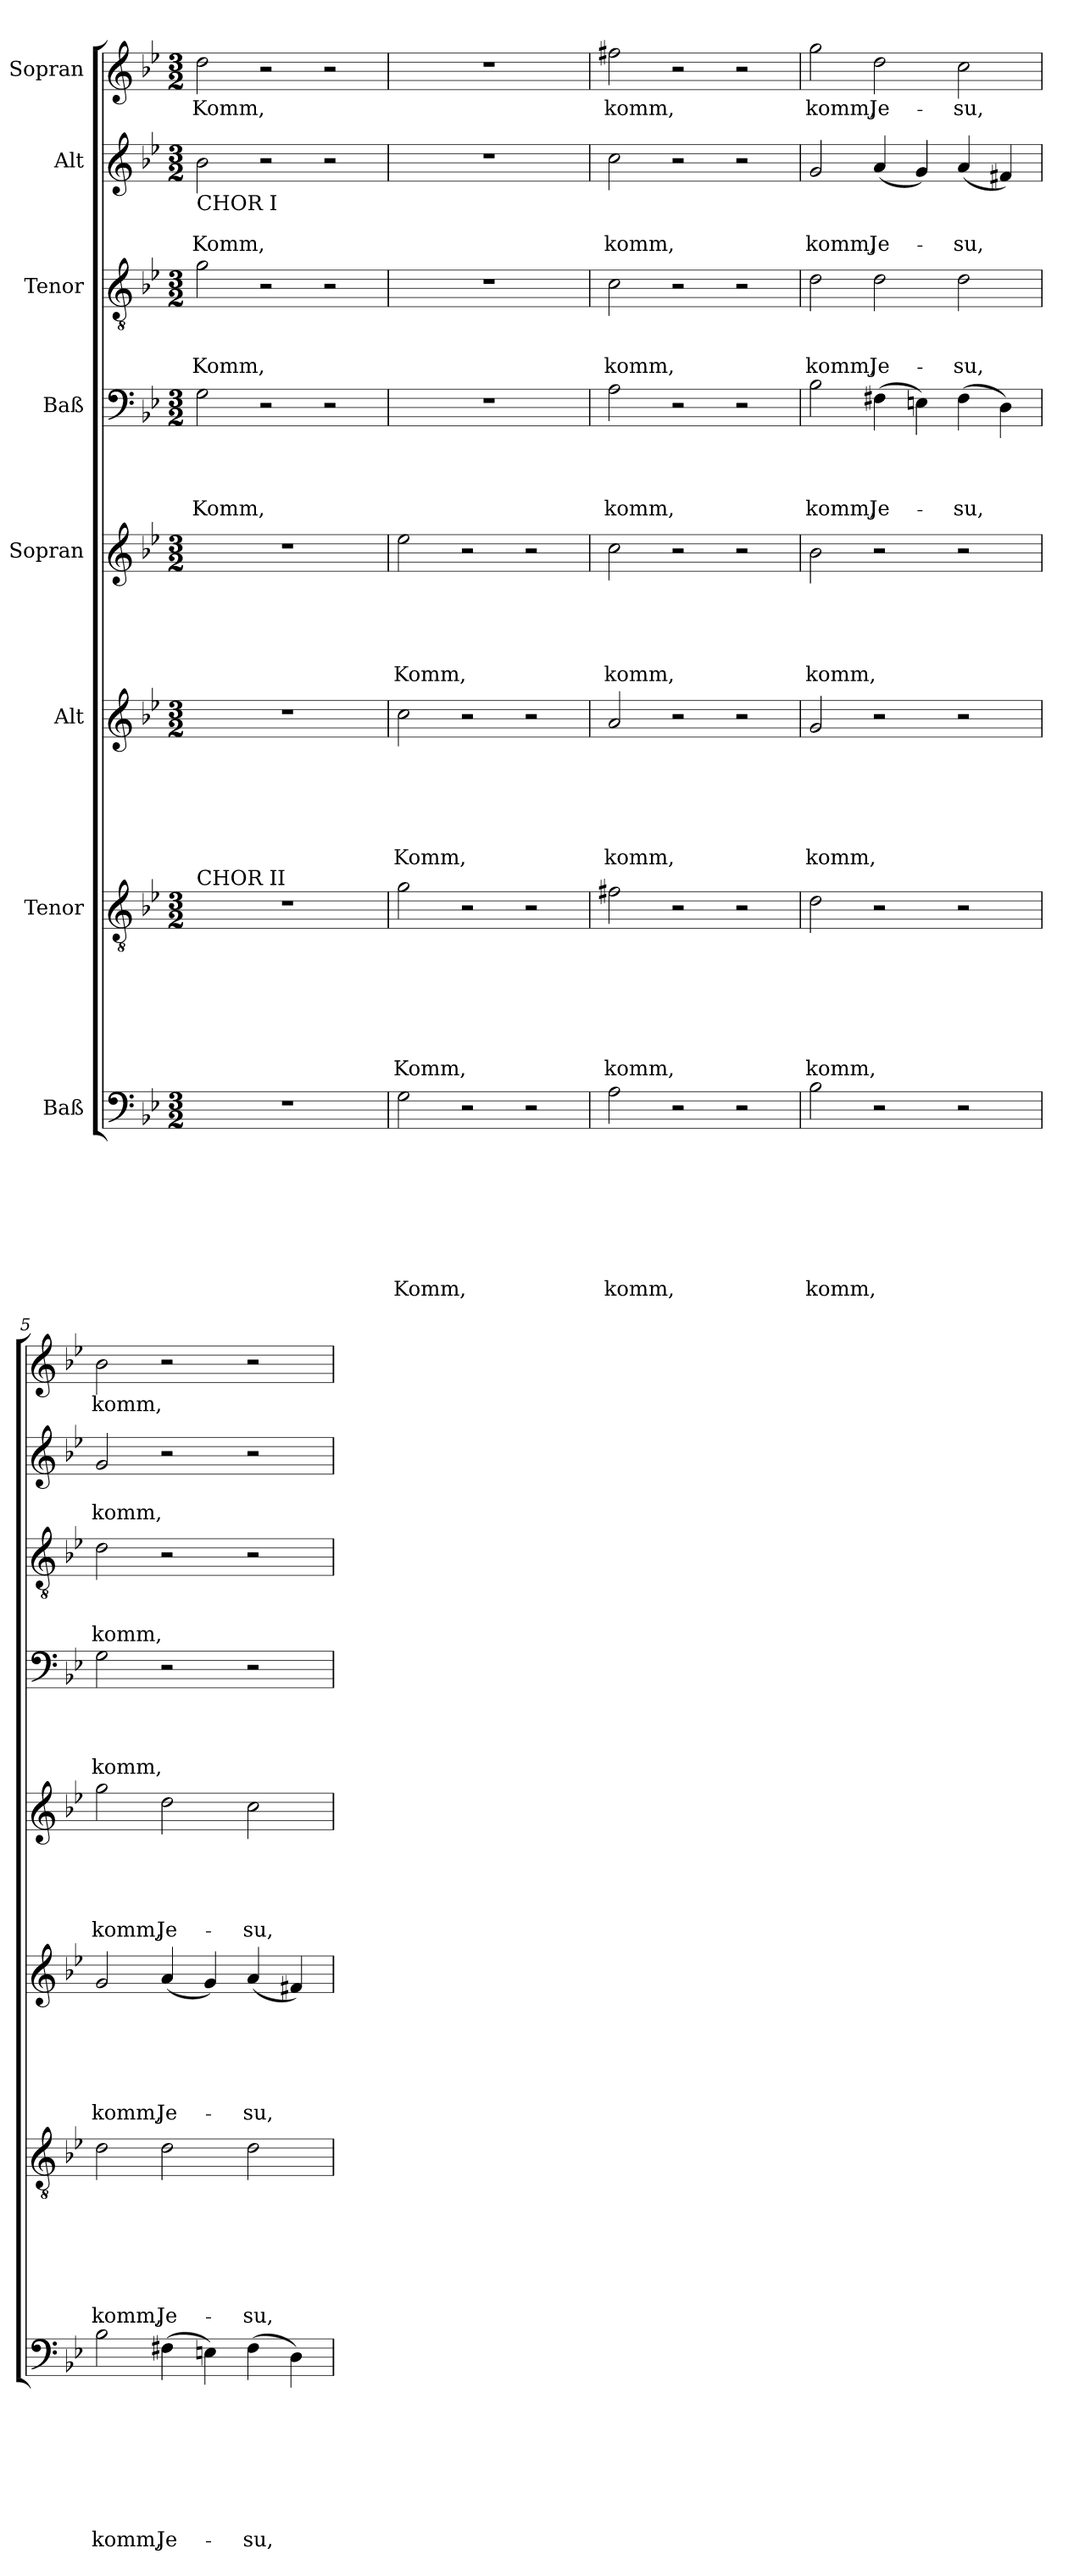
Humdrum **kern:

**kern	**text	**text	**text	**text	**text	**text	**text	**text	**kern	**text	**text	**text	**text	**text	**text	**text	**kern	**text	**text	**text	**text	**text	**text	**kern	**text	**text	**text	**text	**text	**kern	**text	**text	**text	**text	**kern	**text	**text	**text	**kern	**text	**text	**kern	**text
*part8	*part8	*part8	*part8	*part8	*part8	*part8	*part8	*part8	*part7	*part7	*part7	*part7	*part7	*part7	*part7	*part7	*part6	*part6	*part6	*part6	*part6	*part6	*part6	*part5	*part5	*part5	*part5	*part5	*part5	*part4	*part4	*part4	*part4	*part4	*part3	*part3	*part3	*part3	*part2	*part2	*part2	*part1	*part1
*staff8	*staff8	*staff8	*staff8	*staff8	*staff8	*staff8	*staff8	*staff8	*staff7	*staff7	*staff7	*staff7	*staff7	*staff7	*staff7	*staff7	*staff6	*staff6	*staff6	*staff6	*staff6	*staff6	*staff6	*staff5	*staff5	*staff5	*staff5	*staff5	*staff5	*staff4	*staff4	*staff4	*staff4	*staff4	*staff3	*staff3	*staff3	*staff3	*staff2	*staff2	*staff2	*staff1	*staff1
*I"Baß	*	*	*	*	*	*	*	*	*I"Tenor	*	*	*	*	*	*	*	*I"Alt	*	*	*	*	*	*	*I"Sopran	*	*	*	*	*	*I"Baß	*	*	*	*	*I"Tenor	*	*	*	*I"Alt	*	*	*I"Sopran	*
*clefF4	*	*	*	*	*	*	*	*	*clefGv2	*	*	*	*	*	*	*	*clefG2	*	*	*	*	*	*	*clefG2	*	*	*	*	*	*clefF4	*	*	*	*	*clefGv2	*	*	*	*clefG2	*	*	*clefG2	*
*k[b-e-]	*	*	*	*	*	*	*	*	*k[b-e-]	*	*	*	*	*	*	*	*k[b-e-]	*	*	*	*	*	*	*k[b-e-]	*	*	*	*	*	*k[b-e-]	*	*	*	*	*k[b-e-]	*	*	*	*k[b-e-]	*	*	*k[b-e-]	*
*g:	*	*	*	*	*	*	*	*	*g:	*	*	*	*	*	*	*	*g:	*	*	*	*	*	*	*g:	*	*	*	*	*	*g:	*	*	*	*	*g:	*	*	*	*g:	*	*	*g:	*
*M3/2	*	*	*	*	*	*	*	*	*M3/2	*	*	*	*	*	*	*	*M3/2	*	*	*	*	*	*	*M3/2	*	*	*	*	*	*M3/2	*	*	*	*	*M3/2	*	*	*	*M3/2	*	*	*M3/2	*
=1	=1	=1	=1	=1	=1	=1	=1	=1	=1	=1	=1	=1	=1	=1	=1	=1	=1	=1	=1	=1	=1	=1	=1	=1	=1	=1	=1	=1	=1	=1	=1	=1	=1	=1	=1	=1	=1	=1	=1	=1	=1	=1	=1
!	!	!	!	!	!	!	!	!	!	!	!	!	!	!	!	!	!	!	!	!	!	!	!	!	!	!	!	!	!	!	!	!	!	!	!	!	!	!	!LO:TX:b:t=CHOR I	!	!	!	!
!	!	!	!	!	!	!	!	!	!LO:TX:a:t=CHOR II	!	!	!	!	!	!	!	!	!	!	!	!	!	!	!	!	!	!	!	!	!	!	!	!	!	!	!	!	!	!	!	!	!	!
!LO:N:vis=1	!	!	!	!	!	!	!	!	!LO:N:vis=1	!	!	!	!	!	!	!	!LO:N:vis=1	!	!	!	!	!	!	!LO:N:vis=1	!	!	!	!	!	!	!	!	!	!LO:LY:b	!	!	!	!LO:LY:b	!	!	!LO:LY:b	!	!LO:LY:b
1.r	.	.	.	.	.	.	.	.	1.r	.	.	.	.	.	.	.	1.r	.	.	.	.	.	.	1.r	.	.	.	.	.	2G\	.	.	.	Komm,	2g\	.	.	Komm,	2b-\	.	Komm,	2dd\	Komm,
.	.	.	.	.	.	.	.	.	.	.	.	.	.	.	.	.	.	.	.	.	.	.	.	.	.	.	.	.	.	2r	.	.	.	.	2r	.	.	.	2r	.	.	2r	.
.	.	.	.	.	.	.	.	.	.	.	.	.	.	.	.	.	.	.	.	.	.	.	.	.	.	.	.	.	.	2r	.	.	.	.	2r	.	.	.	2r	.	.	2r	.
=2	=2	=2	=2	=2	=2	=2	=2	=2	=2	=2	=2	=2	=2	=2	=2	=2	=2	=2	=2	=2	=2	=2	=2	=2	=2	=2	=2	=2	=2	=2	=2	=2	=2	=2	=2	=2	=2	=2	=2	=2	=2	=2	=2
!	!	!	!	!	!	!	!	!LO:LY:b	!	!	!	!	!	!	!	!LO:LY:b	!	!	!	!	!	!	!LO:LY:b	!	!	!	!	!	!LO:LY:b	!LO:N:vis=1	!	!	!	!	!LO:N:vis=1	!	!	!	!LO:N:vis=1	!	!	!LO:N:vis=1	!
2G\	.	.	.	.	.	.	.	Komm,	2g\	.	.	.	.	.	.	Komm,	2cc\	.	.	.	.	.	Komm,	2ee-\	.	.	.	.	Komm,	1.r	.	.	.	.	1.r	.	.	.	1.r	.	.	1.r	.
2r	.	.	.	.	.	.	.	.	2r	.	.	.	.	.	.	.	2r	.	.	.	.	.	.	2r	.	.	.	.	.	.	.	.	.	.	.	.	.	.	.	.	.	.	.
2r	.	.	.	.	.	.	.	.	2r	.	.	.	.	.	.	.	2r	.	.	.	.	.	.	2r	.	.	.	.	.	.	.	.	.	.	.	.	.	.	.	.	.	.	.
=3	=3	=3	=3	=3	=3	=3	=3	=3	=3	=3	=3	=3	=3	=3	=3	=3	=3	=3	=3	=3	=3	=3	=3	=3	=3	=3	=3	=3	=3	=3	=3	=3	=3	=3	=3	=3	=3	=3	=3	=3	=3	=3	=3
!	!	!	!	!	!	!	!	!LO:LY:b	!	!	!	!	!	!	!	!LO:LY:b	!	!	!	!	!	!	!LO:LY:b	!	!	!	!	!	!LO:LY:b	!	!	!	!	!LO:LY:b	!	!	!	!LO:LY:b	!	!	!LO:LY:b	!	!LO:LY:b
2A\	.	.	.	.	.	.	.	komm,	2f#X\	.	.	.	.	.	.	komm,	2a/	.	.	.	.	.	komm,	2cc\	.	.	.	.	komm,	2A\	.	.	.	komm,	2c\	.	.	komm,	2cc\	.	komm,	2ff#X\	komm,
2r	.	.	.	.	.	.	.	.	2r	.	.	.	.	.	.	.	2r	.	.	.	.	.	.	2r	.	.	.	.	.	2r	.	.	.	.	2r	.	.	.	2r	.	.	2r	.
2r	.	.	.	.	.	.	.	.	2r	.	.	.	.	.	.	.	2r	.	.	.	.	.	.	2r	.	.	.	.	.	2r	.	.	.	.	2r	.	.	.	2r	.	.	2r	.
=4	=4	=4	=4	=4	=4	=4	=4	=4	=4	=4	=4	=4	=4	=4	=4	=4	=4	=4	=4	=4	=4	=4	=4	=4	=4	=4	=4	=4	=4	=4	=4	=4	=4	=4	=4	=4	=4	=4	=4	=4	=4	=4	=4
!	!	!	!	!	!	!	!	!LO:LY:b	!	!	!	!	!	!	!	!LO:LY:b	!	!	!	!	!	!	!LO:LY:b	!	!	!	!	!	!LO:LY:b	!	!	!	!	!LO:LY:b	!	!	!	!LO:LY:b	!	!	!LO:LY:b	!	!LO:LY:b
2B-\	.	.	.	.	.	.	.	komm,	2d\	.	.	.	.	.	.	komm,	2g/	.	.	.	.	.	komm,	2b-\	.	.	.	.	komm,	2B-\	.	.	.	komm,	2d\	.	.	komm,	2g/	.	komm,	2gg\	komm,
!	!	!	!	!	!	!	!	!	!	!	!	!	!	!	!	!	!	!	!	!	!	!	!	!	!	!	!	!	!	!	!	!	!	!LO:LY:b	!	!	!	!LO:LY:b	!	!	!LO:LY:b	!	!LO:LY:b
2r	.	.	.	.	.	.	.	.	2r	.	.	.	.	.	.	.	2r	.	.	.	.	.	.	2r	.	.	.	.	.	(>4F#X\	.	.	.	Je-	2d\	.	.	Je-	(<4a/	.	Je-	2dd\	Je-
.	.	.	.	.	.	.	.	.	.	.	.	.	.	.	.	.	.	.	.	.	.	.	.	.	.	.	.	.	.	4En\)	.	.	.	.	.	.	.	.	4g/)	.	.	.	.
!	!	!	!	!	!	!	!	!	!	!	!	!	!	!	!	!	!	!	!	!	!	!	!	!	!	!	!	!	!	!	!	!	!	!LO:LY:b	!	!	!	!LO:LY:b	!	!	!LO:LY:b	!	!LO:LY:b
2r	.	.	.	.	.	.	.	.	2r	.	.	.	.	.	.	.	2r	.	.	.	.	.	.	2r	.	.	.	.	.	(>4F#\	.	.	.	-su,	2d\	.	.	-su,	(<4a/	.	-su,	2cc\	-su,
.	.	.	.	.	.	.	.	.	.	.	.	.	.	.	.	.	.	.	.	.	.	.	.	.	.	.	.	.	.	4D\)	.	.	.	.	.	.	.	.	4f#X/)	.	.	.	.
=5	=5	=5	=5	=5	=5	=5	=5	=5	=5	=5	=5	=5	=5	=5	=5	=5	=5	=5	=5	=5	=5	=5	=5	=5	=5	=5	=5	=5	=5	=5	=5	=5	=5	=5	=5	=5	=5	=5	=5	=5	=5	=5	=5
!	!	!	!	!	!	!	!	!LO:LY:b	!	!	!	!	!	!	!	!LO:LY:b	!	!	!	!	!	!	!LO:LY:b	!	!	!	!	!	!LO:LY:b	!	!	!	!	!LO:LY:b	!	!	!	!LO:LY:b	!	!	!LO:LY:b	!	!LO:LY:b
2B-\	.	.	.	.	.	.	.	komm,	2d\	.	.	.	.	.	.	komm,	2g/	.	.	.	.	.	komm,	2gg\	.	.	.	.	komm,	2G\	.	.	.	komm,	2d\	.	.	komm,	2g/	.	komm,	2b-\	komm,
!	!	!	!	!	!	!	!	!LO:LY:b	!	!	!	!	!	!	!	!LO:LY:b	!	!	!	!	!	!	!LO:LY:b	!	!	!	!	!	!LO:LY:b	!	!	!	!	!	!	!	!	!	!	!	!	!	!
(>4F#X\	.	.	.	.	.	.	.	Je-	2d\	.	.	.	.	.	.	Je-	(<4a/	.	.	.	.	.	Je-	2dd\	.	.	.	.	Je-	2r	.	.	.	.	2r	.	.	.	2r	.	.	2r	.
4En\)	.	.	.	.	.	.	.	.	.	.	.	.	.	.	.	.	4g/)	.	.	.	.	.	.	.	.	.	.	.	.	.	.	.	.	.	.	.	.	.	.	.	.	.	.
!	!	!	!	!	!	!	!	!LO:LY:b	!	!	!	!	!	!	!	!LO:LY:b	!	!	!	!	!	!	!LO:LY:b	!	!	!	!	!	!LO:LY:b	!	!	!	!	!	!	!	!	!	!	!	!	!	!
(>4F#\	.	.	.	.	.	.	.	-su,	2d\	.	.	.	.	.	.	-su,	(<4a/	.	.	.	.	.	-su,	2cc\	.	.	.	.	-su,	2r	.	.	.	.	2r	.	.	.	2r	.	.	2r	.
4D\)	.	.	.	.	.	.	.	.	.	.	.	.	.	.	.	.	4f#X/)	.	.	.	.	.	.	.	.	.	.	.	.	.	.	.	.	.	.	.	.	.	.	.	.	.	.
=	=	=	=	=	=	=	=	=	=	=	=	=	=	=	=	=	=	=	=	=	=	=	=	=	=	=	=	=	=	=	=	=	=	=	=	=	=	=	=	=	=	=	=
*-	*-	*-	*-	*-	*-	*-	*-	*-	*-	*-	*-	*-	*-	*-	*-	*-	*-	*-	*-	*-	*-	*-	*-	*-	*-	*-	*-	*-	*-	*-	*-	*-	*-	*-	*-	*-	*-	*-	*-	*-	*-	*-	*-
